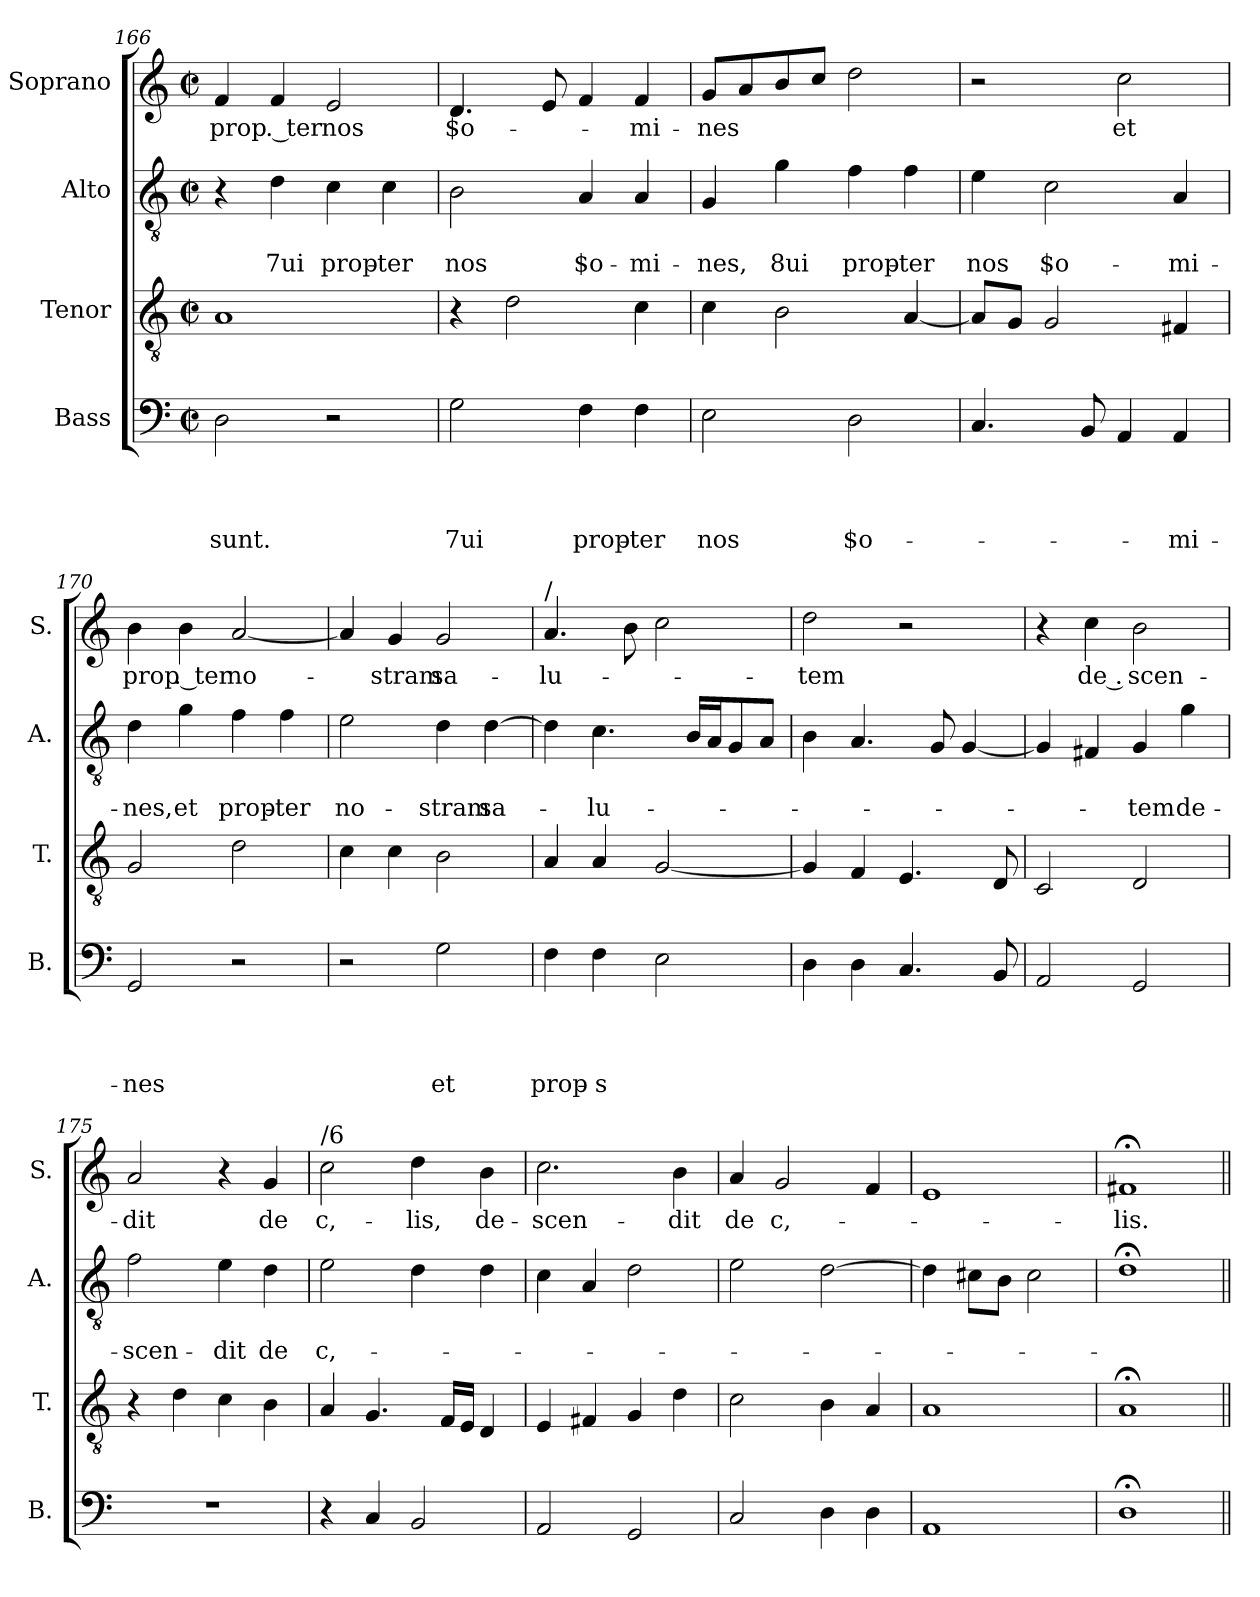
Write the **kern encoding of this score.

**kern	**text	**text	**text	**text	**kern	**kern	**text	**text	**kern	**text
*part4	*part4	*part4	*part4	*part4	*part3	*part2	*part2	*part2	*part1	*part1
*staff4	*staff4	*staff4	*staff4	*staff4	*staff3	*staff2	*staff2	*staff2	*staff1	*staff1
*I"Bass	*	*	*	*	*I"Tenor	*I"Alto	*	*	*I"Soprano	*
*I'B.	*	*	*	*	*I'T.	*I'A.	*	*	*I'S.	*
*clefF4	*	*	*	*	*clefGv2	*clefGv2	*	*	*clefG2	*
*k[]	*	*	*	*	*k[]	*k[]	*	*	*k[]	*
*C:	*	*	*	*	*C:	*C:	*	*	*C:	*
*M2/2	*	*	*	*	*M2/2	*M2/2	*	*	*M2/2	*
*met(c|)	*	*	*	*	*met(c|)	*met(c|)	*	*	*met(c|)	*
=166	=166	=166	=166	=166	=166	=166	=166	=166	=166	=166
!	!	!	!	!LO:LY:b	!	!	!	!	!	!LO:LY:b
2D\	.	.	.	sunt.	1A	4r	.	.	4f/	prop
!	!	!	!	!	!	!	!	!LO:LY:b	!	!LO:LY:b:rj
.	.	.	.	.	.	4d\	.	7ui	4f/	. ter
!	!	!	!	!	!	!	!	!LO:LY:b	!	!LO:LY:b
2r	.	.	.	.	.	4c\	.	prop-	2e/	nos
!	!	!	!	!	!	!	!	!LO:LY:b	!	!
.	.	.	.	.	.	4c\	.	-ter	.	.
=167	=167	=167	=167	=167	=167	=167	=167	=167	=167	=167
!	!	!	!	!LO:LY:b	!	!	!	!LO:LY:b	!	!LO:LY:b
2G\	.	.	.	7ui	4r	2B\	.	nos	4.d/	$o-
.	.	.	.	.	2d\	.	.	.	.	.
.	.	.	.	.	.	.	.	.	8e/	.
!	!	!	!	!LO:LY:b	!	!	!	!LO:LY:b	!	!
4F\	.	.	.	prop-	.	4A/	.	$o-	4f/	.
!	!	!	!	!LO:LY:b	!	!	!	!LO:LY:b	!	!LO:LY:b
4F\	.	.	.	-ter	4c\	4A/	.	-mi-	4f/	-mi-
!!LO:PB:g=z
=168	=168	=168	=168	=168	=168	=168	=168	=168	=168	=168
!	!	!	!	!LO:LY:b	!	!	!	!LO:LY:b	!	!LO:LY:b
2E\	.	.	.	nos	4c\	4G/	.	-nes,	8g/L	-nes
.	.	.	.	.	.	.	.	.	8a/	.
!	!	!	!	!	!	!	!	!LO:LY:b	!	!
.	.	.	.	.	2B\	4g\	.	8ui	8b/	.
.	.	.	.	.	.	.	.	.	8cc/J	.
!	!	!	!	!LO:LY:b	!	!	!	!LO:LY:b	!	!
2D\	.	.	.	$o-	.	4f\	.	prop-	2dd\	.
!	!	!	!	!	!	!	!	!LO:LY:b	!	!
.	.	.	.	.	[<4A/	4f\	.	-ter	.	.
=169	=169	=169	=169	=169	=169	=169	=169	=169	=169	=169
!	!	!	!	!	!	!	!	!LO:LY:b	!	!
4.C/	.	.	.	.	8A/L]	4e\	.	nos	2r	.
.	.	.	.	.	8G/J	.	.	.	.	.
!	!	!	!	!	!	!	!	!LO:LY:b	!	!
.	.	.	.	.	2G/	2c\	.	$o-	.	.
8BB/	.	.	.	.	.	.	.	.	.	.
!	!	!	!	!	!	!	!	!	!	!LO:LY:b
4AA/	.	.	.	.	.	.	.	.	2cc\	et
!	!	!	!	!LO:LY:b	!	!	!	!LO:LY:b	!	!
4AA/	.	.	.	-mi-	4F#X/	4A/	.	-mi-	.	.
=170	=170	=170	=170	=170	=170	=170	=170	=170	=170	=170
!	!	!	!	!LO:LY:b	!	!	!	!LO:LY:b	!	!LO:LY:b
2GG/	.	.	.	-nes	2G/	4d\	.	-nes,	4b\	prop
!	!	!	!	!	!	!	!	!LO:LY:b	!	!LO:LY:b:rj
.	.	.	.	.	.	4g\	.	et	4b\	. ter
!	!	!	!	!	!	!	!	!LO:LY:b	!	!LO:LY:b
2r	.	.	.	.	2d\	4f\	.	prop-	[<2a/	no-
!	!	!	!	!	!	!	!	!LO:LY:b	!	!
.	.	.	.	.	.	4f\	.	-ter	.	.
=171	=171	=171	=171	=171	=171	=171	=171	=171	=171	=171
!	!	!	!	!	!	!	!	!LO:LY:b	!	!
2r	.	.	.	.	4c\	2e\	.	no-	4a/]	.
!	!	!	!	!	!	!	!	!	!	!LO:LY:b
.	.	.	.	.	4c\	.	.	.	4g/	-stram
!	!	!	!	!LO:LY:b	!	!	!	!LO:LY:b	!	!LO:LY:b
2G\	.	.	.	et	2B\	4d\	.	-stram	2g/	sa-
!	!	!	!	!	!	!	!	!LO:LY:b	!	!
.	.	.	.	.	.	[<4d\	.	sa-	.	.
!!LO:LB:g=z
=172	=172	=172	=172	=172	=172	=172	=172	=172	=172	=172
!	!	!	!	!	!	!	!	!	!LO:TX:a:t=/	!
!	!	!	!	!LO:LY:b	!	!	!	!	!	!LO:LY:b
4F\	.	.	.	prop-	4A/	4d\]	.	.	4.a/	-lu-
!	!	!	!	!LO:LY:b	!	!	!	!LO:LY:b	!	!
4F\	.	.	.	-s	4A/	4.c\	.	-lu-	.	.
.	.	.	.	.	.	.	.	.	8b\	.
2E\	.	.	.	.	[<2G/	.	.	.	2cc\	.
.	.	.	.	.	.	16B/LL	.	.	.	.
.	.	.	.	.	.	16A/J	.	.	.	.
.	.	.	.	.	.	8G/	.	.	.	.
.	.	.	.	.	.	8A/J	.	.	.	.
=173	=173	=173	=173	=173	=173	=173	=173	=173	=173	=173
!	!	!	!	!	!	!	!	!	!	!LO:LY:b
4D\	.	.	.	.	4G/]	4B\	.	.	2dd\	-tem
4D\	.	.	.	.	4F/	4.A/	.	.	.	.
4.C/	.	.	.	.	4.E/	.	.	.	2r	.
.	.	.	.	.	.	8G/	.	.	.	.
.	.	.	.	.	.	[<4G/	.	.	.	.
8BB/	.	.	.	.	8D/	.	.	.	.	.
=174	=174	=174	=174	=174	=174	=174	=174	=174	=174	=174
2AA/	.	.	.	.	2C/	4G/]	.	.	4r	.
!	!	!	!	!	!	!	!	!	!	!LO:LY:b
.	.	.	.	.	.	4F#X/	.	.	4cc\	de .
!	!	!	!	!	!	!	!	!LO:LY:b	!	!LO:LY:b
2GG/	.	.	.	.	2D/	4G/	.	-tem	2b\	scen-
!	!	!	!	!	!	!	!	!LO:LY:b	!	!
.	.	.	.	.	.	4g\	.	de-	.	.
=175	=175	=175	=175	=175	=175	=175	=175	=175	=175	=175
!	!	!	!	!	!	!	!	!LO:LY:b	!	!LO:LY:b
1r	.	.	.	.	4r	2f\	.	-scen-	2a/	-dit
.	.	.	.	.	4d\	.	.	.	.	.
!	!	!	!	!	!	!	!	!LO:LY:b	!	!
.	.	.	.	.	4c\	4e\	.	-dit	4r	.
!	!	!	!	!	!	!	!	!LO:LY:b	!	!LO:LY:b
.	.	.	.	.	4B\	4d\	.	de	4g/	de
!!LO:LB:g=z
=176	=176	=176	=176	=176	=176	=176	=176	=176	=176	=176
!	!	!	!	!	!	!	!	!	!LO:TX:a:t=/6	!
!	!	!	!	!	!	!	!	!LO:LY:b	!	!LO:LY:b
4r	.	.	.	.	4A/	2e\	.	c,-	2cc\	c,-
4C/	.	.	.	.	4.G/	.	.	.	.	.
!	!	!	!	!	!	!	!	!	!	!LO:LY:b
2BB/	.	.	.	.	.	4d\	.	.	4dd\	-lis,
.	.	.	.	.	16F/LL	.	.	.	.	.
.	.	.	.	.	16E/JJ	.	.	.	.	.
!	!	!	!	!	!	!	!	!	!	!LO:LY:b
.	.	.	.	.	4D/	4d\	.	.	4b\	de-
=177	=177	=177	=177	=177	=177	=177	=177	=177	=177	=177
!	!	!	!	!	!	!	!	!	!	!LO:LY:b
2AA/	.	.	.	.	4E/	4c\	.	.	2.cc\	-scen-
.	.	.	.	.	4F#X/	4A/	.	.	.	.
2GG/	.	.	.	.	4G/	2d\	.	.	.	.
!	!	!	!	!	!	!	!	!	!	!LO:LY:b
.	.	.	.	.	4d\	.	.	.	4b\	-dit
=178	=178	=178	=178	=178	=178	=178	=178	=178	=178	=178
!	!	!	!	!	!	!	!	!	!	!LO:LY:b
2C/	.	.	.	.	2c\	2e\	.	.	4a/	de
!	!	!	!	!	!	!	!	!	!	!LO:LY:b
.	.	.	.	.	.	.	.	.	2g/	c,-
4D\	.	.	.	.	4B\	[>2d\	.	.	.	.
4D\	.	.	.	.	4A/	.	.	.	4f/	.
=179	=179	=179	=179	=179	=179	=179	=179	=179	=179	=179
1AA	.	.	.	.	1A	4d\]	.	.	1e	.
.	.	.	.	.	.	8c#X\L	.	.	.	.
.	.	.	.	.	.	8B\J	.	.	.	.
.	.	.	.	.	.	2c#\	.	.	.	.
!!LO:PB:g=z
=180	=180	=180	=180	=180	=180	=180	=180	=180	=180	=180
!	!	!	!	!	!	!	!	!	!	!LO:LY:b
1D;<	.	.	.	.	1A;	1d;<	.	.	1f#X;	-lis.
=||	=||	=||	=||	=||	=||	=||	=||	=||	=||	=||
*-	*-	*-	*-	*-	*-	*-	*-	*-	*-	*-
